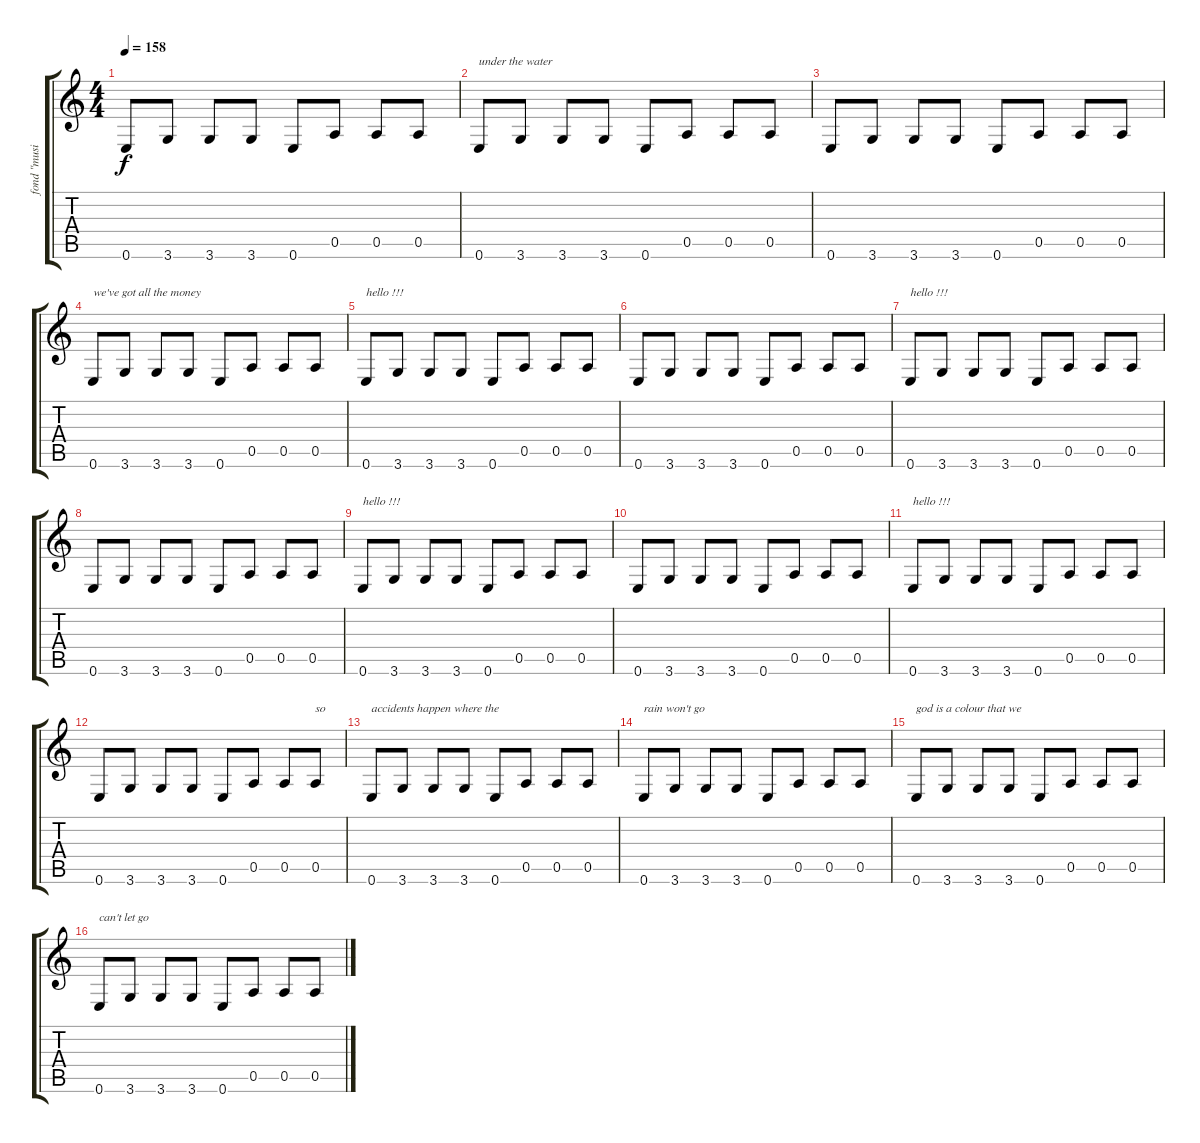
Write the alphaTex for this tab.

\track ("fond \"musical\"" "fond \"musi") {instrument distortionguitar}
\staff {score tabs}
\tuning (E4 B3 G3 D3 A2 E2) {hide}
\ts (4 4)
\tempo 158
\clef g2
\ks c
0.6.8{dy f} 3.6.8 3.6.8 3.6.8 0.6.8 0.5.8 0.5.8 0.5.8 |
0.6.8{txt "under the water"} 3.6.8 3.6.8 3.6.8 0.6.8 0.5.8 0.5.8 0.5.8 |
0.6.8 3.6.8 3.6.8 3.6.8 0.6.8 0.5.8 0.5.8 0.5.8 |
0.6.8{txt "we've got all the money"} 3.6.8 3.6.8 3.6.8 0.6.8 0.5.8 0.5.8 0.5.8 |
0.6.8{txt "hello !!!"} 3.6.8 3.6.8 3.6.8 0.6.8 0.5.8 0.5.8 0.5.8 |
0.6.8 3.6.8 3.6.8 3.6.8 0.6.8 0.5.8 0.5.8 0.5.8 |
0.6.8{txt "hello !!!"} 3.6.8 3.6.8 3.6.8 0.6.8 0.5.8 0.5.8 0.5.8 |
0.6.8 3.6.8 3.6.8 3.6.8 0.6.8 0.5.8 0.5.8 0.5.8 |
0.6.8{txt "hello !!!"} 3.6.8 3.6.8 3.6.8 0.6.8 0.5.8 0.5.8 0.5.8 |
0.6.8 3.6.8 3.6.8 3.6.8 0.6.8 0.5.8 0.5.8 0.5.8 |
0.6.8{txt "hello !!!"} 3.6.8 3.6.8 3.6.8 0.6.8 0.5.8 0.5.8 0.5.8 |
0.6.8 3.6.8 3.6.8 3.6.8 0.6.8 0.5.8 0.5.8 0.5.8{txt "so"} |
0.6.8{txt "accidents happen where the"} 3.6.8 3.6.8 3.6.8 0.6.8 0.5.8 0.5.8 0.5.8 |
0.6.8{txt "rain won't go"} 3.6.8 3.6.8 3.6.8 0.6.8 0.5.8 0.5.8 0.5.8 |
0.6.8{txt "god is a colour that we"} 3.6.8 3.6.8 3.6.8 0.6.8 0.5.8 0.5.8 0.5.8 |
0.6.8{txt "can't let go"} 3.6.8 3.6.8 3.6.8 0.6.8 0.5.8 0.5.8 0.5.8
